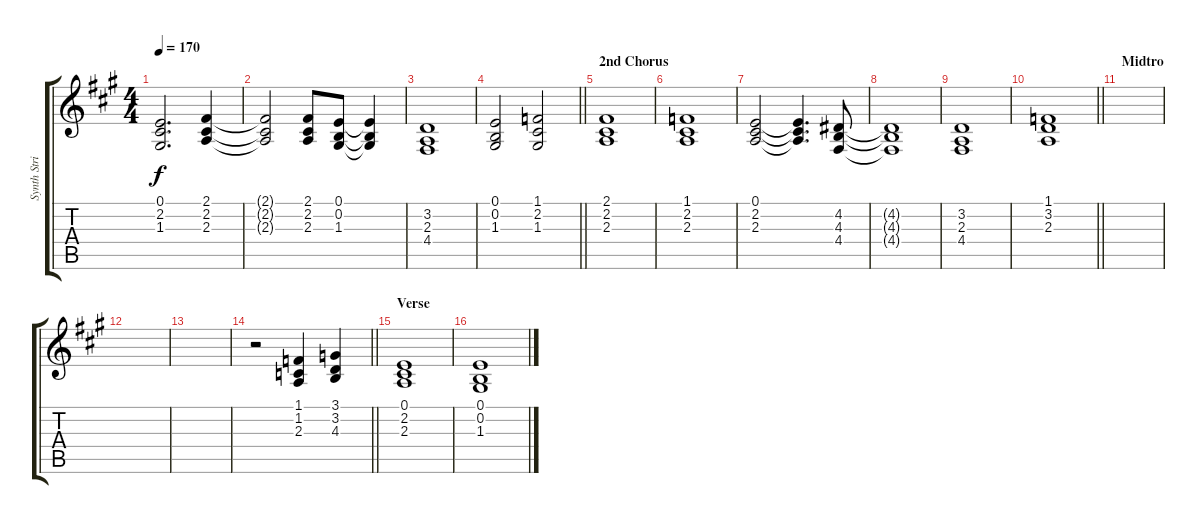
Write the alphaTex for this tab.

\track ("Synth Strings II" "Synth Stri") {instrument tremolostrings}
\staff {score tabs}
\tuning (E4 B3 G3 D3 A2 E2) {hide}
\ts (4 4)
\tempo 170
\clef g2
\ks a
(0.1{t} 2.2{t} 1.3{t}).2{d dy f} (2.1 2.2 2.3).4 |
(2.1{t} 2.2{t} 2.3{t}).2 (2.1 2.2 2.3).8 (0.1 0.2 1.3).8 (0.1{t} 0.2{t} 1.3{t}).4 |
(3.2 2.3 4.4).1 |
\barLineRight lightlight
(0.1 0.2 1.3).2 (1.1 2.2 1.3).2 |
\section ("" "2nd Chorus")
(2.1 2.2 2.3).1 |
(1.1 2.2 2.3).1 |
(0.1 2.2 2.3).2 (0.1{t} 2.2{t} 2.3{t}).4{d} (4.2 4.3 4.4).8 |
(4.2{t} 4.3{t} 4.4{t}).1 |
(3.2 2.3 4.4).1 |
\barLineRight lightlight
(1.1 3.2 2.3).1 |
\section ("" "Midtro")
|
|
|
\barLineRight lightlight
r.2 (1.1 1.2 2.3).4 (3.1 3.2 4.3).4 |
\section ("" "Verse")
(0.1 2.2 2.3).1 |
(0.1 0.2 1.3).1
